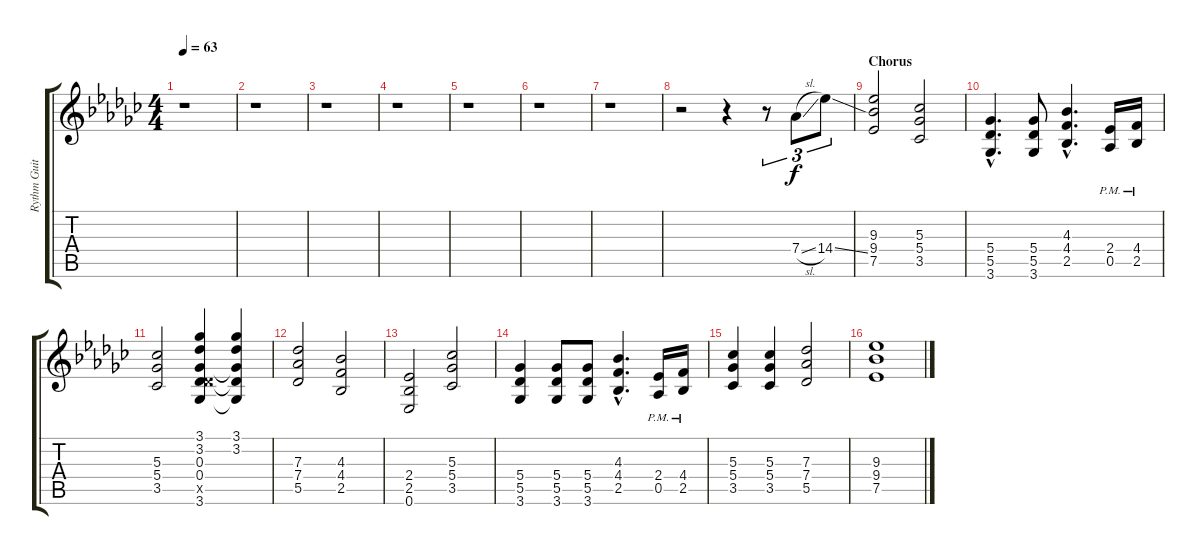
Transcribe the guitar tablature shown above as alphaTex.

\track ("Rythm Guitar" "Rythm Guit") {instrument distortionguitar}
\staff {score tabs}
\tuning (Eb4 Bb3 Gb3 Db3 Ab2 Eb2) {hide}
\ts (4 4)
\tempo 63
\clef g2
\ks ebminor
r.1{dy f} |
r.1 |
r.1 |
r.1 |
r.1 |
r.1 |
r.1 |
r.2 r.4 r.8{tu (3 2)} 7.4{sl}.8{tu (3 2)} 14.4{ss}.8{tu (3 2)} |
\section ("" "Chorus")
(9.3 9.4 7.5).2 (5.3 5.4 3.5).2 |
(5.4{hac} 5.5{hac} 3.6{hac}).4{d} (5.4 5.5 3.6).8 (4.3{hac} 4.4{hac} 2.5{hac}).4{d} (2.4{pm} 0.5{pm}).16 (4.4{pm} 2.5{pm}).16 |
(5.3 5.4 3.5).2 (3.1 3.2 0.3 0.4 5.5{x} 3.6).4 (3.1 3.2 0.3{t} 0.4{t} 3.6{t}).4 |
(7.3 7.4 5.5).2 (4.3 4.4 2.5).2 |
(2.4 2.5 0.6).2 (5.3 5.4 3.5).2 |
(5.4 5.5 3.6).4 (5.4 5.5 3.6).8 (5.4 5.5 3.6).8 (4.3{hac} 4.4{hac} 2.5{hac}).4{d} (2.4{pm} 0.5{pm}).16 (4.4{pm} 2.5{pm}).16 |
(5.3 5.4 3.5).4 (5.3 5.4 3.5).4 (7.3 7.4 5.5).2 |
(9.3 9.4 7.5).1{volume 4}
